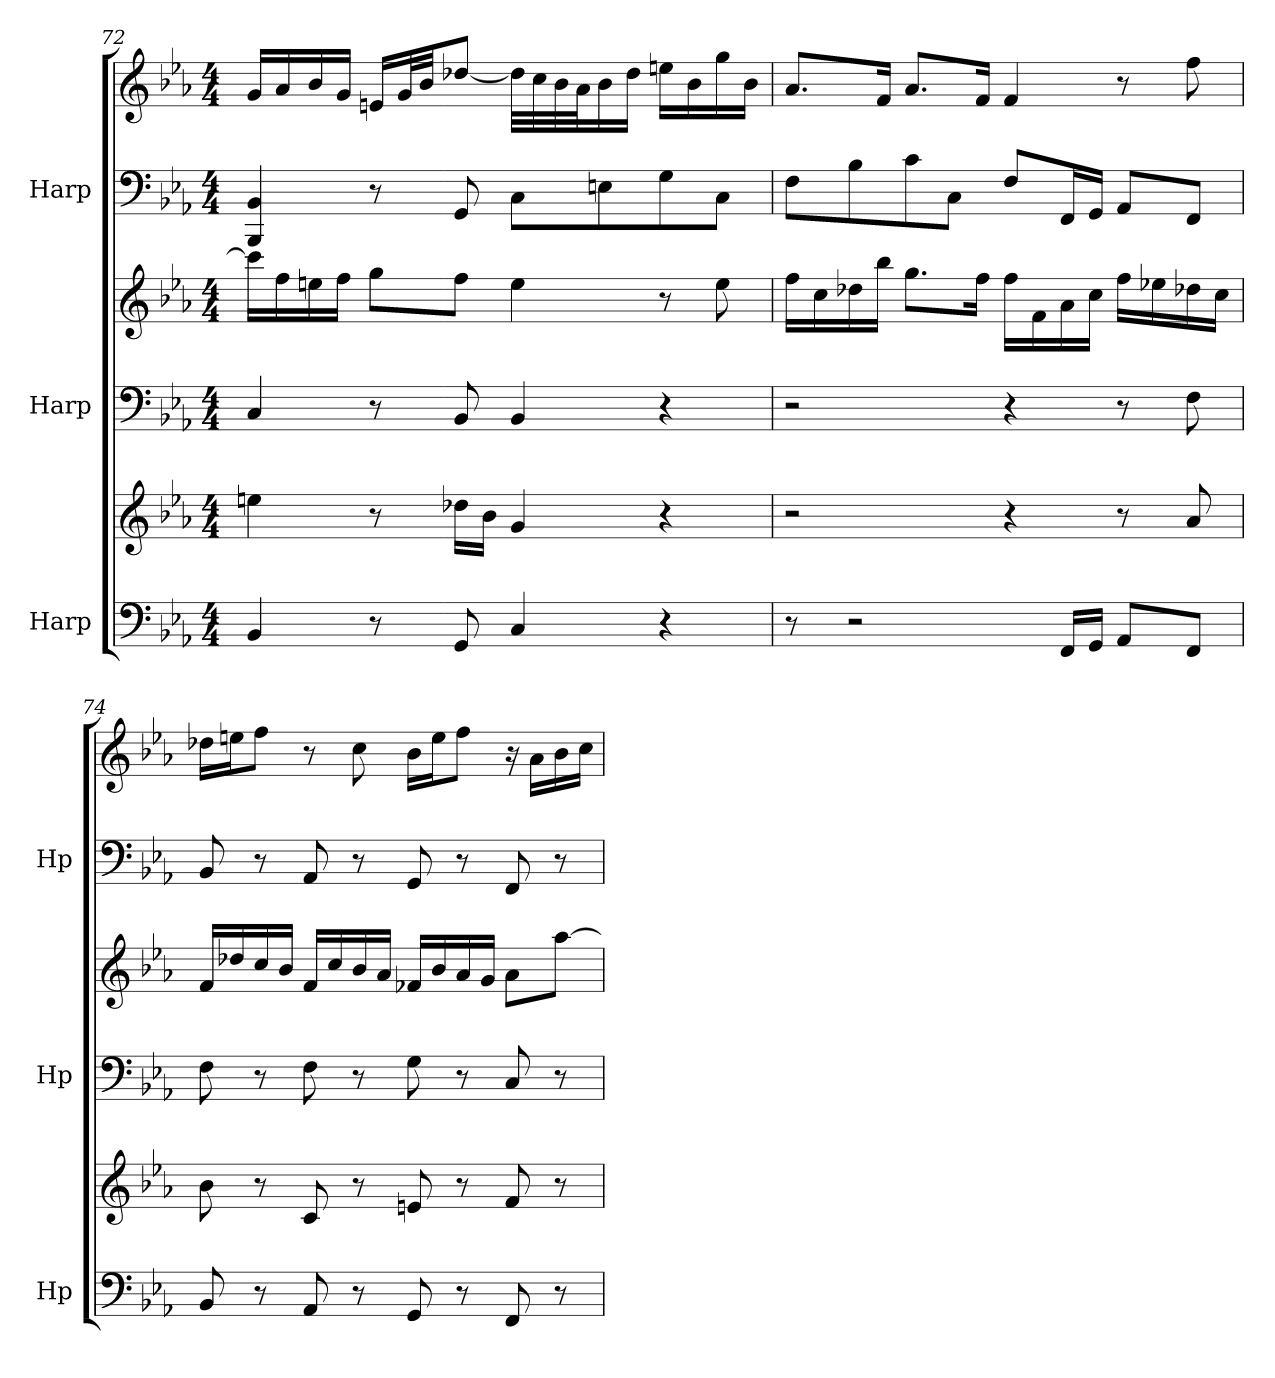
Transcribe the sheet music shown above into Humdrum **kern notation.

**kern	**kern	**kern	**kern	**kern	**kern
*part3	*part3	*part2	*part2	*part1	*part1
*staff6	*staff5	*staff4	*staff3	*staff2	*staff1
*I"Harp	*	*I"Harp	*	*I"Harp	*
*I'Hp	*	*I'Hp	*	*I'Hp	*
*clefF4	*clefG2	*clefF4	*clefG2	*clefF4	*clefG2
*k[b-e-a-]	*k[b-e-a-]	*k[b-e-a-]	*k[b-e-a-]	*k[b-e-a-]	*k[b-e-a-]
*M4/4	*M4/4	*M4/4	*M4/4	*M4/4	*M4/4
=72	=72	=72	=72	=72	=72
4BB-/	4een\	4C/	16ccc\LL]	4BBB-/ 4BB-/	16g/LL
.	.	.	16ff\	.	16a-/
.	.	.	16een\	.	16b-/
.	.	.	16ff\JJ	.	16g/JJ
8r	8r	8r	8gg\L	8r	16en/LL
.	.	.	.	.	32g/L
.	.	.	.	.	32b-/JJ
8GG/	16dd-X\LL	8BB-/	8ff\J	8GG/	[8dd-X/J
.	16b-\JJ	.	.	.	.
4C/	4g/	4BB-/	4ee\	8C\L	32dd-\LLL]
.	.	.	.	.	32cc\
.	.	.	.	.	32b-\
.	.	.	.	.	32a-\J
.	.	.	.	8En\	16b-\
.	.	.	.	.	16dd-\JJ
4r	4r	4r	8r	8G\	16een\LL
.	.	.	.	.	16b-\
.	.	.	8ee\	8C\J	16gg\
.	.	.	.	.	16b-\JJ
!!LO:PB:g=z
=73	=73	=73	=73	=73	=73
8r	2r	2r	16ff\LL	8F\L	8.a-/L
.	.	.	16cc\	.	.
2r	.	.	16dd-X\	8B-\	.
.	.	.	16bb-\JJ	.	16f/Jk
.	.	.	8.gg\L	8c\	8.a-/L
.	.	.	.	8C\J	.
.	.	.	16ff\Jk	.	16f/Jk
.	4r	4r	16ff\LL	8F/L	4f/
.	.	.	16f\	.	.
16FF/LL	.	.	16a-\	16FF/L	.
16GG/JJ	.	.	16cc\JJ	16GG/JJ	.
8AA-/L	8r	8r	16ff\LL	8AA-/L	8r
.	.	.	16ee-X\	.	.
8FF/J	8a-/	8F\	16dd-X\	8FF/J	8ff\
.	.	.	16cc\JJ	.	.
=74	=74	=74	=74	=74	=74
8BB-/	8b-\	8F\	16f/LL	8BB-/	16dd-X\LL
.	.	.	16dd-X/	.	16een\J
8r	8r	8r	16cc/	8r	8ff\J
.	.	.	16b-/JJ	.	.
8AA-/	8c/	8F\	16f/LL	8AA-/	8r
.	.	.	16cc/	.	.
8r	8r	8r	16b-/	8r	8cc\
.	.	.	16a-/JJ	.	.
8GG/	8en/	8G\	16f-X/LL	8GG/	16b-\LL
.	.	.	16b-/	.	16ee\J
8r	8r	8r	16a-/	8r	8ff\J
.	.	.	16g/JJ	.	.
8FF/	8f/	8C/	8a-\L	8FF/	16r
.	.	.	.	.	16a-\LL
8r	8r	8r	[8aa-\J	8r	16b-\
.	.	.	.	.	16cc\JJ
=	=	=	=	=	=
*-	*-	*-	*-	*-	*-
